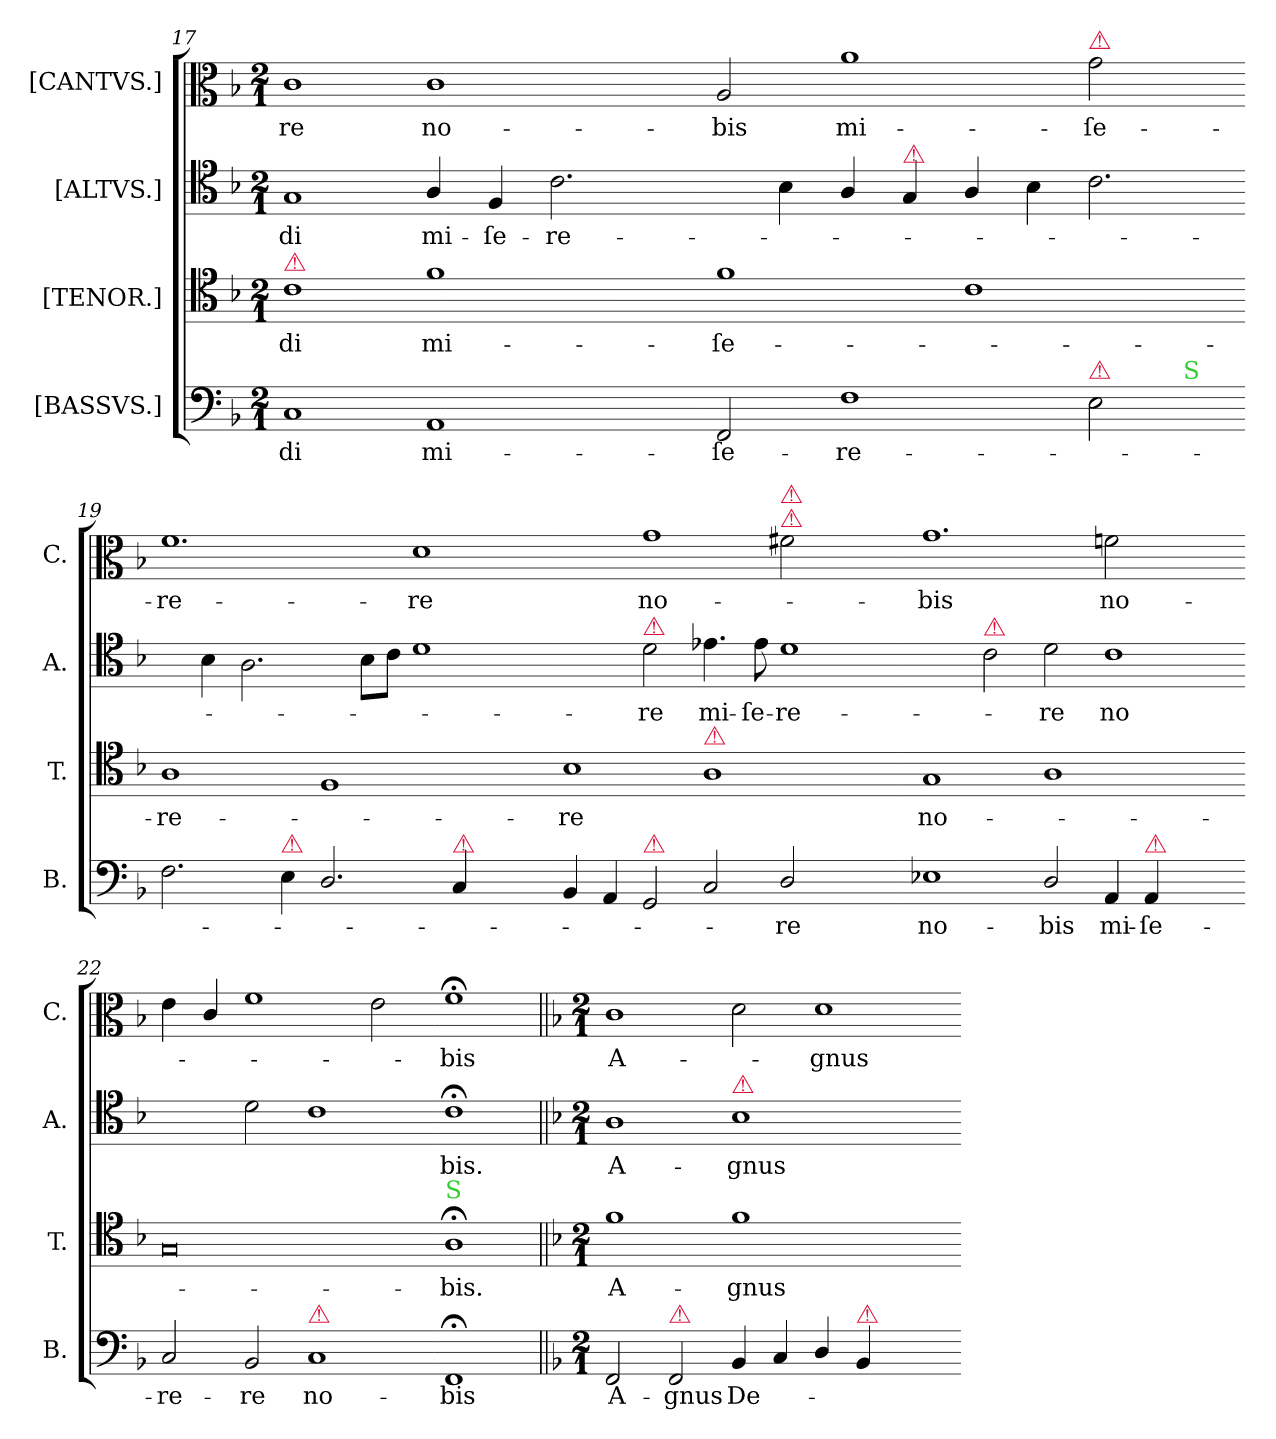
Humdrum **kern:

**kern	**text	**kern	**text	**kern	**text	**kern	**text
*part4	*part4	*part3	*part3	*part2	*part2	*part1	*part1
*staff4	*staff4	*staff3	*staff3	*staff2	*staff2	*staff1	*staff1
*I"[BASSVS.]	*	*I"[TENOR.]	*	*I"[ALTVS.]	*	*I"[CANTVS.]	*
*I'B.	*	*I'T.	*	*I'A.	*	*I'C.	*
*clefF4	*	*clefC4	*	*clefC4	*	*clefC3	*
*k[b-]	*	*k[b-]	*	*k[b-]	*	*k[b-]	*
*M2/1	*	*M2/1	*	*M2/1	*	*M2/1	*
=17	=17	=17	=17	=17	=17	=17	=17
!	!	!LO:TX:a:color=crimson:t=⚠	!	!	!	!	!
1C/	-di	1c\	-di	1G/	-di	1c\	re
1AA/	mi-	1f\	mi-	4A/	mi-	1c\	no-
.	.	.	.	4F/	-ſe-	.	.
.	.	.	.	2.c\	-re-	.	.
4ryy	.	4ryy	.	.	.	4ryy	.
=18-	=18-	=18-	=18-	=18-	=18-	=18-	=18-
2FF/	-ſe-	1f\	-ſe-	4ryy	.	2A/	-bis
.	.	.	.	4B-\	.	.	.
1F\	-re-	.	.	4A/	.	1a\	mi-
!	!	!	!	!LO:TX:a:color=crimson:t=⚠	!	!	!
.	.	.	.	4G/	.	.	.
.	.	1c\	.	4A/	.	.	.
.	.	.	.	4B-\	.	.	.
!	!	!	!	!	!	!LO:TX:a:color=crimson:t=⚠	!
!LO:TX:a:color=crimson:t=⚠	!	!	!	!	!	!	!
2E\	.	.	.	2.c\	.	2g\	-ſe-
!LO:TX:a:color=limegreen:t=S	!	!	!	!	!	!	!
4ryy	.	4ryy	.	.	.	4ryy	.
=19-	=19-	=19-	=19-	=19-	=19-	=19-	=19-
2.F\	.	1A\	-re-	4ryy	.	1.f\	-re-
.	.	.	.	4B-\	.	.	.
.	.	.	.	2.A\	.	.	.
!LO:TX:a:color=crimson:t=⚠	!	!	!	!	!	!	!
4E\	.	.	.	.	.	.	.
2.D/	.	1F/	.	.	.	.	.
.	.	.	.	8B-\L	.	.	.
.	.	.	.	8c\J	.	.	.
.	.	.	.	1d\	.	1d\	-re
!LO:TX:a:color=crimson:t=⚠	!	!	!	!	!	!	!
4C/	.	.	.	.	.	.	.
2ryy	.	2ryy	.	.	.	.	.
=20-	=20-	=20-	=20-	=20-	=20-	=20-	=20-
4BB-/	.	1B-\	-re	2ryy	.	2ryy	.
4AA/	.	.	.	.	.	.	.
!	!	!	!	!LO:TX:a:color=crimson:t=⚠	!	!	!
!LO:TX:a:color=crimson:t=⚠	!	!	!	!	!	!	!
2GG/	.	.	.	2d\	-re	1g\	no-
!	!	!LO:TX:a:color=crimson:t=⚠	!	!	!	!	!
2C/	.	1A\	.	4.e-X\	mi-	.	.
.	.	.	.	8e-\	-ſe-	.	.
!	!	!	!	!	!	!LO:TX:a:color=crimson:t=⚠	!
!	!	!	!	!	!	!LO:TX:a:color=crimson:t=⚠	!
2D/	-re	.	.	1d\	-re-	2f#X\	.
2ryy	.	2ryy	.	.	.	2ryy	.
=21-	=21-	=21-	=21-	=21-	=21-	=21-	=21-
1E-X\	no-	1G/	no-	2ryy	.	1.g\	-bis
!	!	!	!	!LO:TX:a:color=crimson:t=⚠	!	!	!
.	.	.	.	2c\	.	.	.
2D/	-bis	1A\	.	2d\	-re	.	.
!	!LO:LY:i	!	!	!	!	!	!LO:LY:i
4AA/	mi-	.	.	1c\	no	2fn\	no-
!LO:TX:a:color=crimson:t=⚠	!	!	!	!	!	!	!
!	!LO:LY:i	!	!	!	!	!	!
4AA/	-ſe-	.	.	.	.	.	.
2ryy	.	2ryy	.	.	.	2ryy	.
=22-	=22-	=22-	=22-	=22-	=22-	=22-	=22-
!	!LO:LY:i	!	!	!	!	!	!
2C/	-re-	0G/	.	2ryy	.	4e\	.
.	.	.	.	.	.	4c/	.
!	!LO:LY:i	!	!	!	!	!	!
2BB-/	-re	.	.	2d\	.	1f\	.
!LO:TX:a:color=crimson:t=⚠	!	!	!	!	!	!	!
!	!LO:LY:i	!	!	!	!	!	!
1C/	no-	.	.	1c\	.	.	.
.	.	.	.	.	.	2e\	.
=23-	=23-	=23-	=23-	=23-	=23-	=23-	=23-
!	!	!LO:TX:a:color=limegreen:t=S	!	!	!	!	!
!	!LO:LY:i	!	!	!	!	!	!LO:LY:i
1FF;</	-bis	1A;\	-bis.	1c;\	bis.	1f;\	-bis
=24||	=24||	=24||	=24||	=24||	=24||	=24||	=24||
*	*	*k[b-]	*	*k[b-]	*	*k[b-]	*
*M2/1	*	*M2/1	*	*M2/1	*	*M2/1	*
2FF/	A-	1f\	A-	1A\	A-	1c\	A-
!LO:TX:a:color=crimson:t=⚠	!	!	!	!	!	!	!
2FF/	-gnus	.	.	.	.	.	.
!	!	!	!	!LO:TX:a:color=crimson:t=⚠	!	!	!
4BB-/	De-	1f\	-gnus	1B-\	-gnus	2d\	.
4C/	.	.	.	.	.	.	.
4D/	.	.	.	.	.	1d\	-gnus
!LO:TX:a:color=crimson:t=⚠	!	!	!	!	!	!	!
4BB-/	.	.	.	.	.	.	.
2ryy	.	2ryy	.	2ryy	.	.	.
=-	=-	=-	=-	=-	=-	=-	=-
*-	*-	*-	*-	*-	*-	*-	*-
